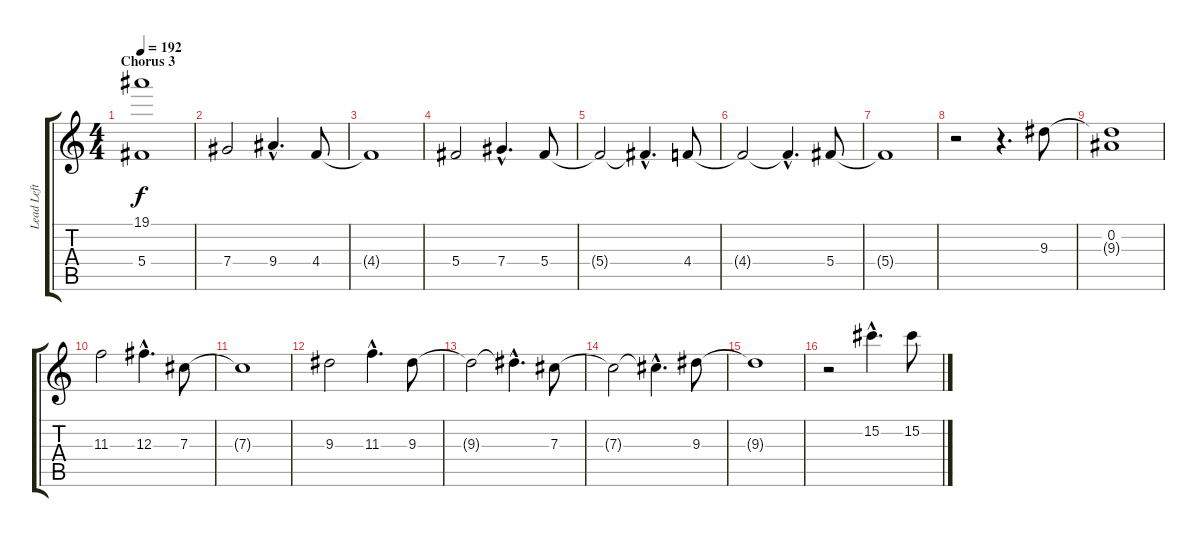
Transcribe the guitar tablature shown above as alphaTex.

\track ("Lead Left" "Lead Left") {instrument distortionguitar}
\staff {score tabs}
\tuning (Eb4 Bb3 Gb3 Db3 Ab2 Eb2) {hide}
\ts (4 4)
\section ("" "Chorus 3")
\tempo 192
\clef g2
\ks c
(19.1{t} 5.4{t}).1{dy f} |
7.4.2 9.4{hac}.4{d} 4.4.8 |
4.4{t}.1 |
5.4.2 7.4{hac}.4{d} 5.4.8 |
5.4{t}.2 5.4{hac t}.4{d} 4.4.8 |
4.4{t}.2 4.4{hac t}.4{d} 5.4.8 |
5.4{t}.1 |
r.2 r.4{d} 9.3.8 |
(0.2 9.3{t}).1 |
11.3.2 12.3{hac}.4{d} 7.3.8 |
7.3{t}.1 |
9.3.2 11.3{hac}.4{d} 9.3.8 |
9.3{t}.2 9.3{hac t}.4{d} 7.3.8 |
7.3{t}.2 7.3{hac t}.4{d} 9.3.8 |
9.3{t}.1 |
r.2 15.2{hac}.4{d} 15.2{ss}.8
